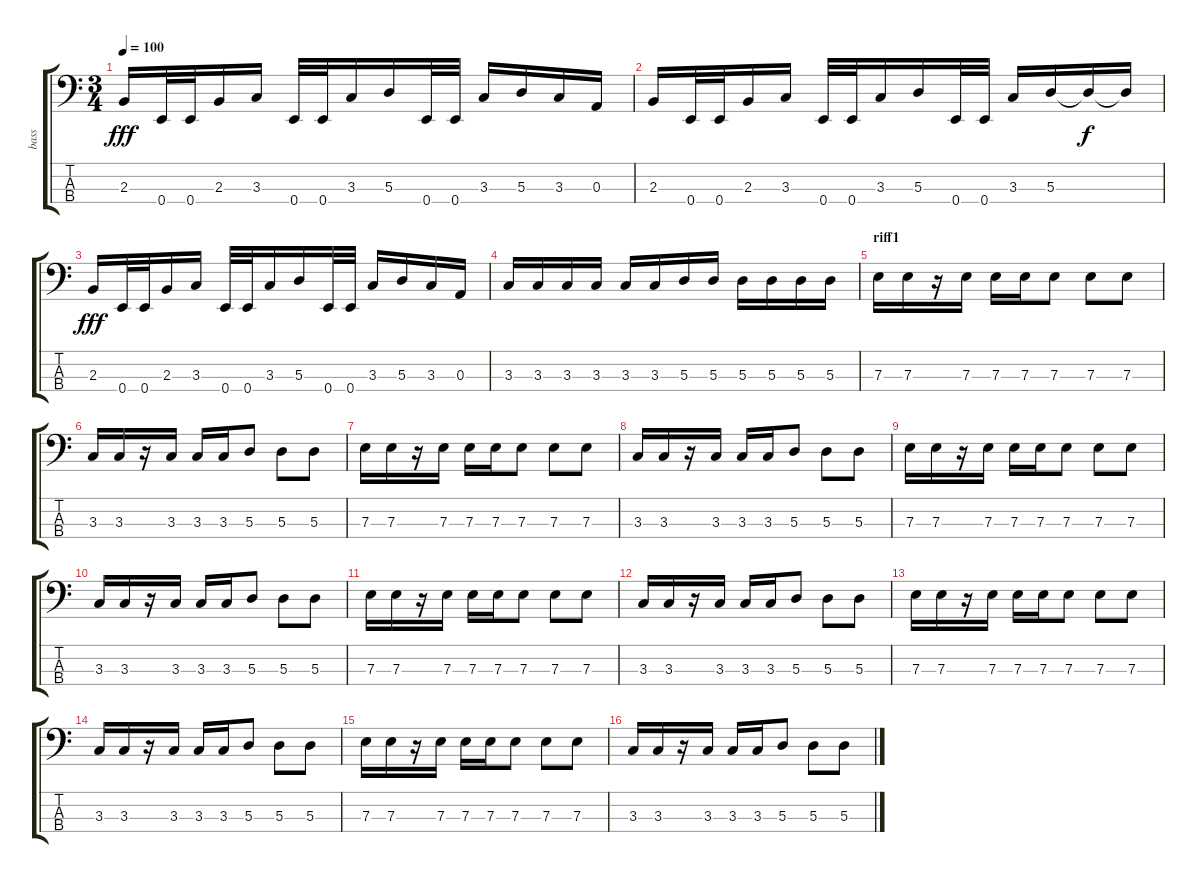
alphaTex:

\track ("bass" "bass") {instrument electricbassfinger}
\staff {score tabs}
\tuning (G2 D2 A1 E1) {hide}
\ts (3 4)
\tempo 100
\clef f4
\ks c
2.3.16{dy fff} 0.4.32 0.4.32 2.3.16 3.3.16 0.4.32 0.4.32 3.3.16 5.3.16 0.4.32 0.4.32 3.3.16 5.3.16 3.3.16 0.3.16 |
2.3.16 0.4.32 0.4.32 2.3.16 3.3.16 0.4.32 0.4.32 3.3.16 5.3.16 0.4.32 0.4.32 3.3.16 5.3.16 5.3{t}.16{dy f} 5.3{t}.16 |
2.3.16{dy fff} 0.4.32 0.4.32 2.3.16 3.3.16 0.4.32 0.4.32 3.3.16 5.3.16 0.4.32 0.4.32 3.3.16 5.3.16 3.3.16 0.3.16 |
3.3.16 3.3.16 3.3.16 3.3.16 3.3.16 3.3.16 5.3.16 5.3.16 5.3.16 5.3.16 5.3.16 5.3.16 |
\section ("" "riff1")
7.3.16 7.3.16 r.16 7.3.16 7.3.16 7.3.16 7.3.8 7.3.8 7.3.8 |
3.3.16 3.3.16 r.16 3.3.16 3.3.16 3.3.16 5.3.8 5.3.8 5.3.8 |
7.3.16 7.3.16 r.16 7.3.16 7.3.16 7.3.16 7.3.8 7.3.8 7.3.8 |
3.3.16 3.3.16 r.16 3.3.16 3.3.16 3.3.16 5.3.8 5.3.8 5.3.8 |
7.3.16 7.3.16 r.16 7.3.16 7.3.16 7.3.16 7.3.8 7.3.8 7.3.8 |
3.3.16 3.3.16 r.16 3.3.16 3.3.16 3.3.16 5.3.8 5.3.8 5.3.8 |
7.3.16 7.3.16 r.16 7.3.16 7.3.16 7.3.16 7.3.8 7.3.8 7.3.8 |
3.3.16 3.3.16 r.16 3.3.16 3.3.16 3.3.16 5.3.8 5.3.8 5.3.8 |
7.3.16 7.3.16 r.16 7.3.16 7.3.16 7.3.16 7.3.8 7.3.8 7.3.8 |
3.3.16 3.3.16 r.16 3.3.16 3.3.16 3.3.16 5.3.8 5.3.8 5.3.8 |
7.3.16 7.3.16 r.16 7.3.16 7.3.16 7.3.16 7.3.8 7.3.8 7.3.8 |
3.3.16 3.3.16 r.16 3.3.16 3.3.16 3.3.16 5.3.8 5.3.8 5.3.8
